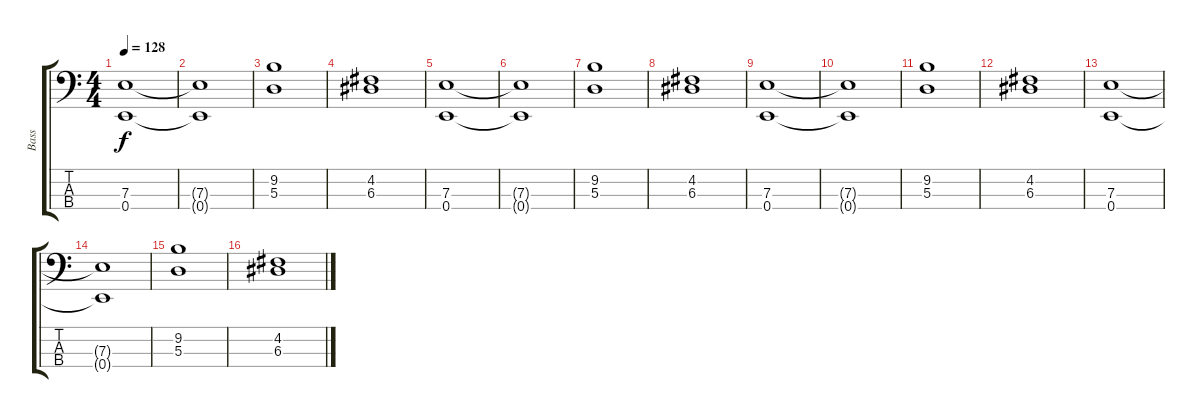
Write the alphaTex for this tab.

\track ("Bass" "Bass") {solo instrument electricbassfinger}
\staff {score tabs}
\tuning (G2 D2 A1 E1) {hide}
\ts (4 4)
\tempo 128
\clef f4
\ks c
(7.3 0.4).1{dy f} |
(7.3{t} 0.4{t}).1 |
(9.2 5.3).1 |
(4.2 6.3).1 |
(7.3 0.4).1 |
(7.3{t} 0.4{t}).1 |
(9.2 5.3).1 |
(4.2 6.3).1 |
(7.3 0.4).1 |
(7.3{t} 0.4{t}).1 |
(9.2 5.3).1 |
(4.2 6.3).1 |
(7.3 0.4).1 |
(7.3{t} 0.4{t}).1 |
(9.2 5.3).1 |
(4.2 6.3).1
